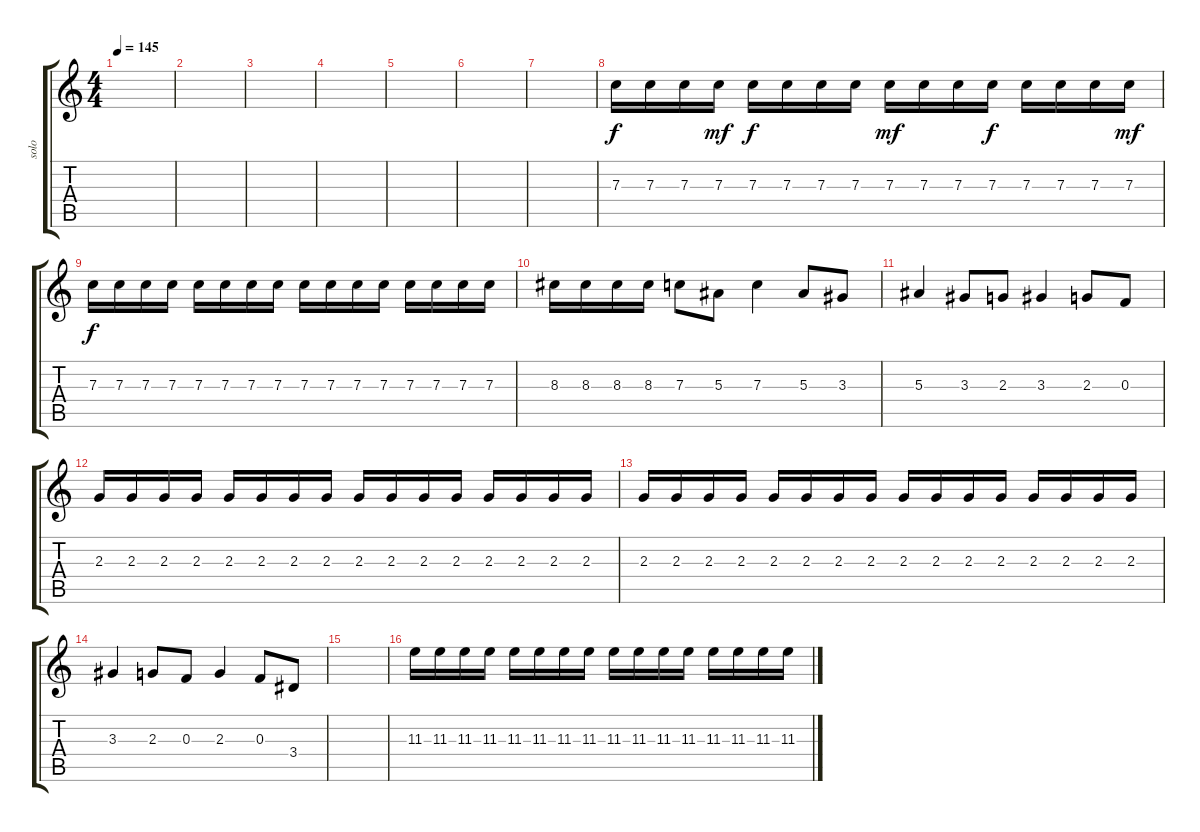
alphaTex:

\track ("solo" "solo") {instrument acousticguitarsteel}
\staff {score tabs}
\tuning (D4 A3 F3 C3 G2 C2) {hide}
\ts (4 4)
\tempo 145
\clef g2
\ks c
|
|
|
|
|
|
|
7.3.16 7.3.16 7.3.16 7.3.16{dy mf} 7.3.16{dy f} 7.3.16 7.3.16 7.3.16 7.3.16{dy mf} 7.3.16 7.3.16 7.3.16{dy f} 7.3.16 7.3.16 7.3.16 7.3.16{dy mf} |
7.3.16{dy f} 7.3.16 7.3.16 7.3.16 7.3.16 7.3.16 7.3.16 7.3.16 7.3.16 7.3.16 7.3.16 7.3.16 7.3.16 7.3.16 7.3.16 7.3.16 |
8.3.16 8.3.16 8.3.16 8.3.16 7.3.8 5.3.8 7.3.4 5.3.8 3.3.8 |
5.3.4 3.3.8 2.3.8 3.3.4 2.3.8 0.3.8 |
2.3.16 2.3.16 2.3.16 2.3.16 2.3.16 2.3.16 2.3.16 2.3.16 2.3.16 2.3.16 2.3.16 2.3.16 2.3.16 2.3.16 2.3.16 2.3.16 |
2.3.16 2.3.16 2.3.16 2.3.16 2.3.16 2.3.16 2.3.16 2.3.16 2.3.16 2.3.16 2.3.16 2.3.16 2.3.16 2.3.16 2.3.16 2.3.16 |
3.3.4 2.3.8 0.3.8 2.3.4 0.3.8 3.4.8 |
|
11.3.16 11.3.16 11.3.16 11.3.16 11.3.16 11.3.16 11.3.16 11.3.16 11.3.16 11.3.16 11.3.16 11.3.16 11.3.16 11.3.16 11.3.16 11.3.16
